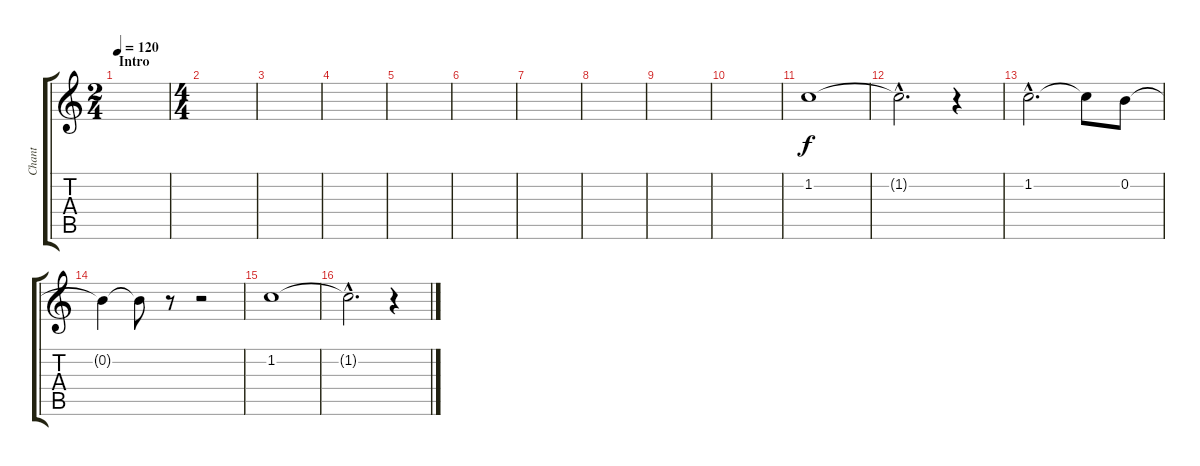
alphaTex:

\track ("Chant" "Chant") {instrument distortionguitar}
\staff {score tabs}
\tuning (E4 B3 G3 D3 A2 E2) {hide}
\ts (2 4)
\section ("" "Intro")
\tempo 120
\clef g2
\ks c
|
\ts (4 4)
|
|
|
|
|
|
|
|
|
1.2.1 |
1.2{hac t}.2{d} r.4 |
1.2{hac}.2{d} 1.2{t}.8 0.2.8 |
0.2{t}.4 0.2{t}.8 r.8 r.2 |
1.2.1 |
1.2{hac t}.2{d} r.4
